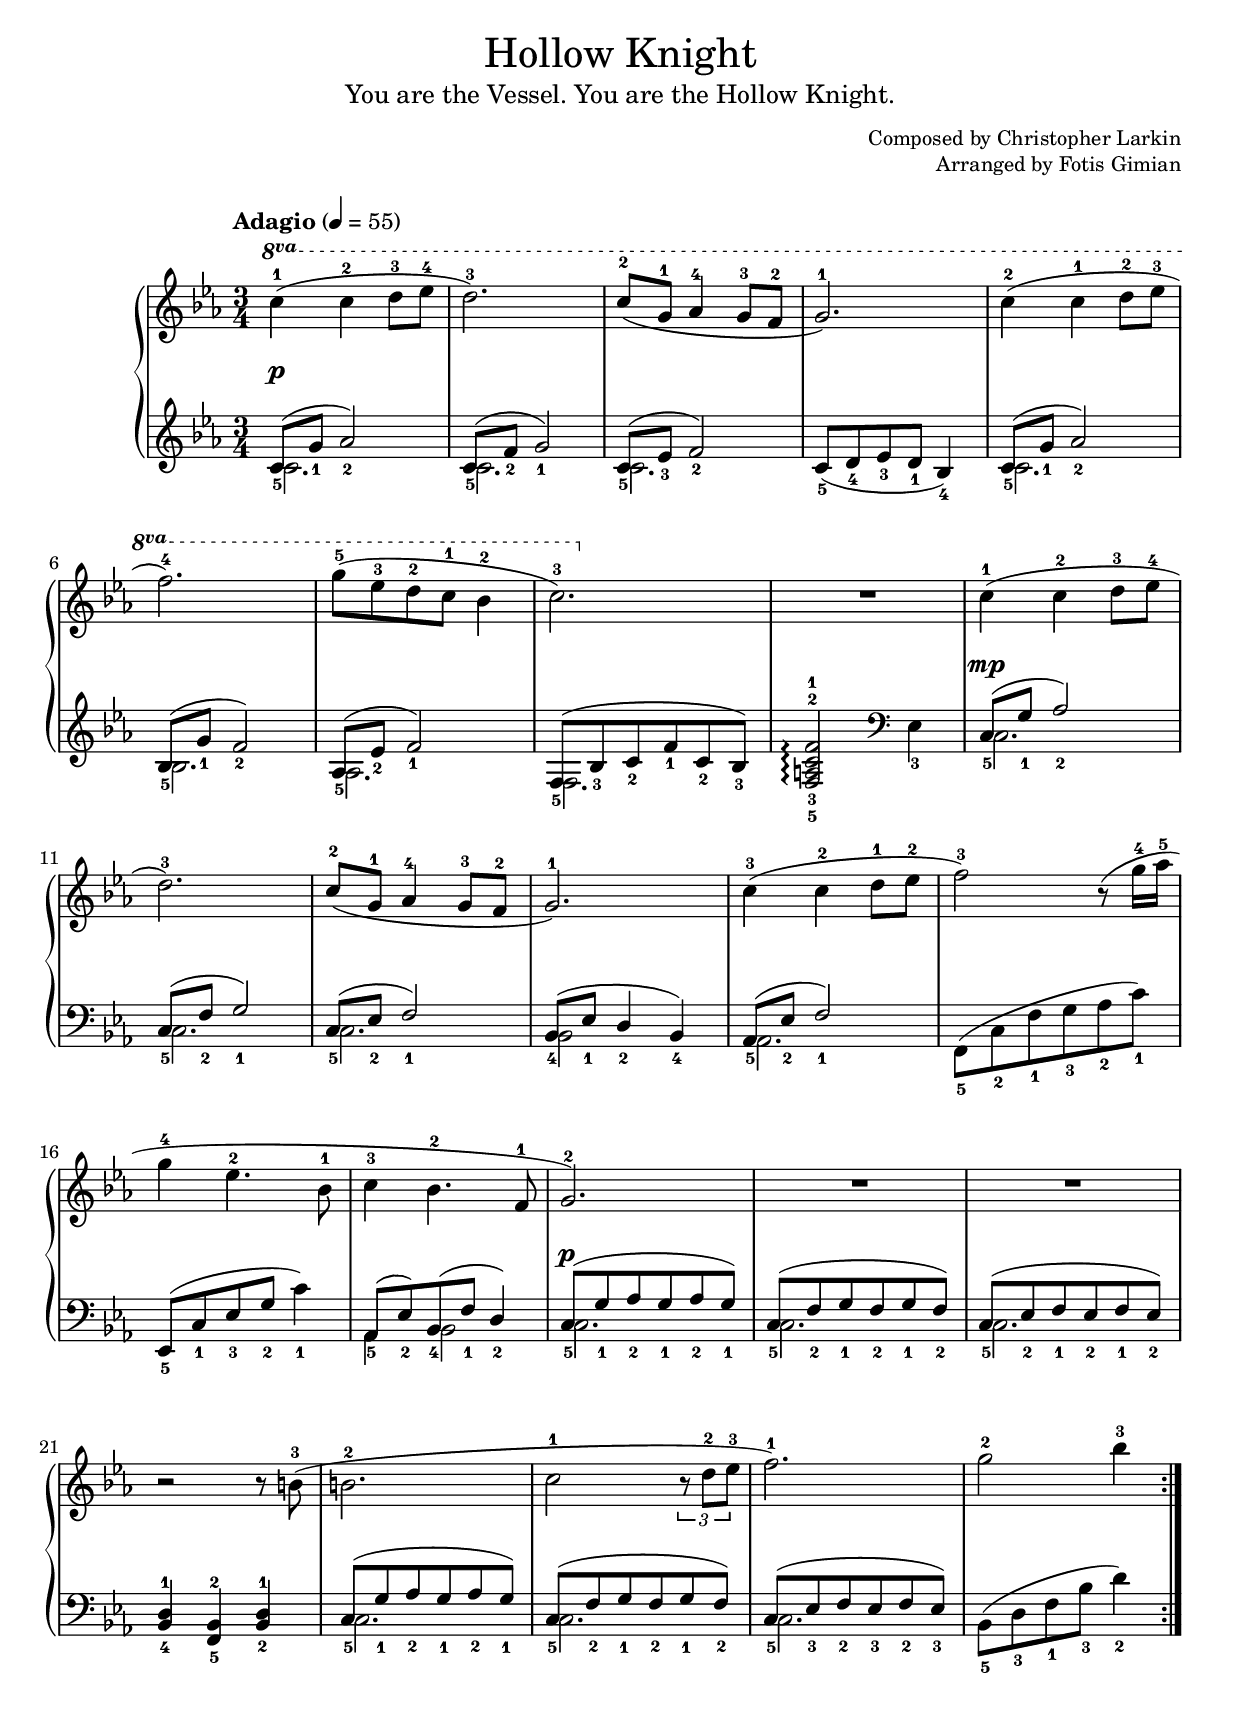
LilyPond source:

\version "2.22.1"
\language "english"

\header {
  title = "Hollow Knight"
  subtitle = "You are the Vessel. You are the Hollow Knight."
  composer = "Christopher Larkin"
  arranger = "Fotis Gimian"
}

global = {
  \key c \minor
  \time 3/4
  \tempo "Adagio" 4 = 55
}

right = \relative c'' {
  \global
  \repeat volta 2 {
    \ottava #1 c'4-1 (c-2 d8-3 ef-4
    d2.-3)
    c8-2 (g-1 af4-4 g8-3 f-2
    g2.-1)
    c4-2 (c-1 d8-2 ef-3
    f2.-4)
    g8-5 (ef-3 d-2 c-1 bf4-2
    c2.-3)
    R2.
    \ottava #0 c,4-1 (c-2 d8-3 ef-4
    d2.-3)
    c8-2 (g-1 af4-4 g8-3 f-2
    g2.-1)
    c4-3 (c-2 d8-1 ef-2
    f2-3) r8 (g16-4 af-5
    g4-4 ef4.-2 bf8-1
    c4-3 bf4.-2 f8-1
    g2.-2)
    R2.
    R2.
    r2 r8 b8-3 (
    b2.-2
    c2-1 \tuplet 3/2 { r8 d8-2 ef-3 }
    f2.-1)
    g2-2 bf4-3
  }
}

left = \relative c' {
  \global
  \repeat volte 2 {
    << { c8_5 (g'_1 af2_2) } \\ { c,2. } >>
    << { c8_5 (f_2 g2_1) } \\ { c,2. } >>
    << { c8_5 (ef_3 f2_2) } \\ { c2. } >>
    c8_5 (d_4 ef_3 d_1 bf4_4)
    << { c8_5 (g'_1 af2_2) } \\ { c,2. } >>
    << { bf8_5 (g'_1 f2_2) } \\ { bf,2. } >>
    << { af8_5 (ef'_2 f2_1) } \\ { af,2. } >>
    << { f8_5 (bf_3 c_2 f_1 c_2 bf_3) } \\ { f2. } >>
    <f-5 a-3 c-2 f-1>2\arpeggio \clef bass ef4_3
    << { c8_5 (g'_1 af2_2) } \\ { c,2. } >>
    << { c8_5 (f_2 g2_1) } \\ { c,2. } >>
    << { c8_5 (ef_2 f2_1) } \\ { c2. } >>
    << { bf8_4 (ef_1 d4_2 bf_4) } \\ { bf2 } >>
    << { af8_5 (ef'_2 f2_1) } \\ { af,2. } >>
    f8_5 (c'_2 f_1 g_3 af_2 c_1)
    ef,,8_5 (c'_1 ef_3 g_2 c4_1)
    << { af,8_5 (ef'_2) bf_4 (f'_1 d4_2) } \\ { af4 bf2 } >>
    << { c8_5 (g'_1 af_2 g_1 af_2 g_1) } \\ { c,2. } >>
    << { c8_5 (f_2 g_1 f_2 g_1 f_2) } \\ { c2. } >>
    << { c8_5 (ef_2 f_1 ef_2 f_1 ef_2) } \\ { c2. } >>
    <bf-4 d-1>4 <f-5 bf-2> <bf-2 d-1>
    << { c8_5 (g'_1 af_2 g_1 af_2 g_1) } \\ { c,2. } >>
    << { c8_5 (f_2 g_1 f_2 g_1 f_2) } \\ { c2. } >>
    << { c8_5 (ef_3 f_2 ef_3 f_2 ef_3) } \\ { c2. } >>
    bf8_5 (d_3 f_1 bf_3 d4_2)
  }
}

dynamics = {
  s2.*9\p
  s2.*8\mp
  s2.*8\p
}

pages = 1
systems = 5
staffDistance = #12.5

\header {
  % Remove default LilyPond tagline.
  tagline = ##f
}

\book {
  \paper {
    % Configure score pages and system spacing.
    page-count = \pages
    system-count = \systems

    % Fill the score to the bottom of the page.
    ragged-last-bottom = ##f

    % Customise the header style.
    bookTitleMarkup = \markup {
      \vspace #2
      \column {
        % Space between the title and subtitle.
        \override #'(baseline-skip . 3.5)
        \column {
          \fill-line {
            \huge \larger \larger \larger
            \fromproperty #'header:title
          }
          \fill-line {
            \large \fromproperty #'header:subtitle
          }
        }
        \vspace #0.7
        % Space between the composer and arranger.
        \override #'(baseline-skip . 2.5)
        \column {
          \fill-line {
            \null
            \smaller \concat { "Composed by " \fromproperty #'header:composer }
          }
          \fill-line {
            \null
            \smaller \concat { "Arranged by " \fromproperty #'header:arranger }
          }
        }
        \vspace #0.5
      }
    }
  }

  \score {
    \layout {
      % Set the minimum distance between staffs within a system.
      \context {
        \Score
        \override StaffGrouper.staff-staff-spacing.minimum-distance = \staffDistance
      }

      % Increase the space below the tempo marking.
      \override Score.MetronomeMark.padding = #5

      % Ensure that octave lines show the va characters.
      \set Staff.ottavationMarkups = #ottavation-ordinals
    }

    \new PianoStaff <<
      \new Staff \right
      \new Dynamics \dynamics
      \new Staff \left
    >>

    \midi {
      % Ensure a MIDI file is exported.
    }
  }
}

